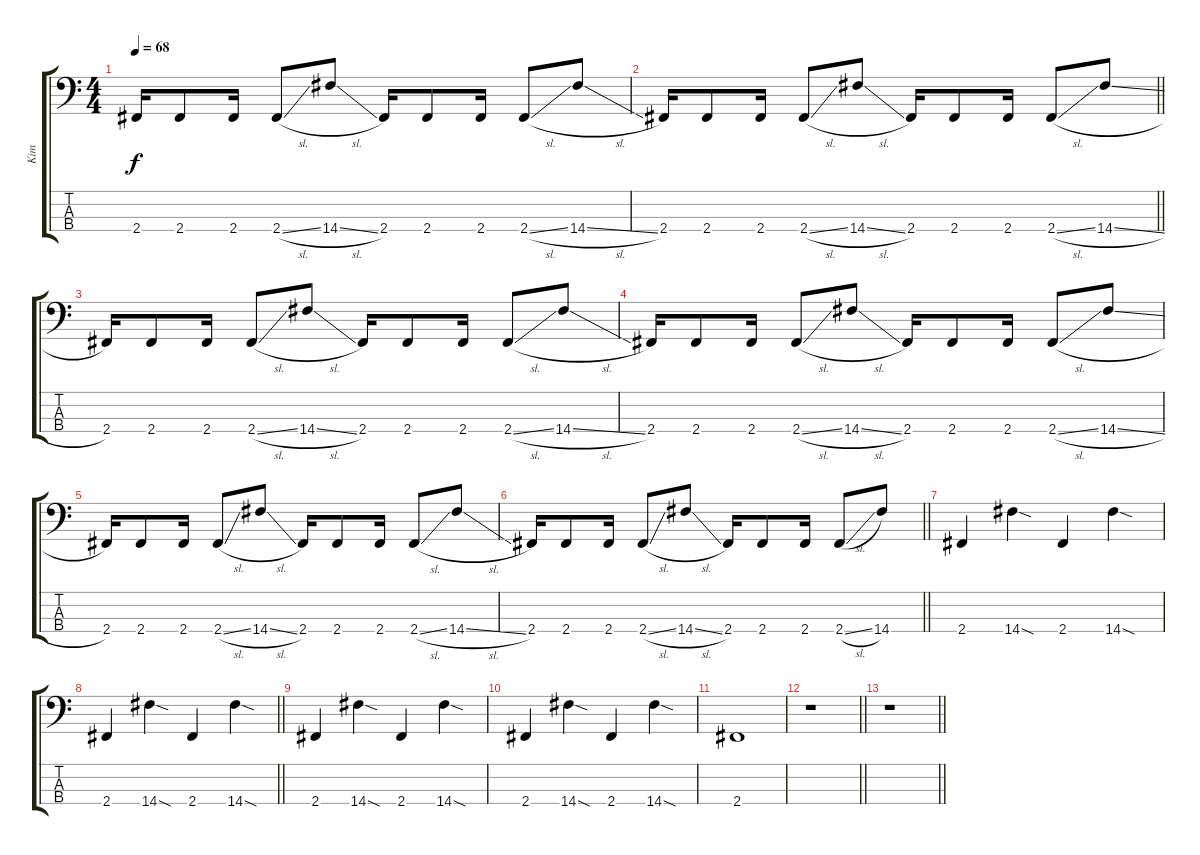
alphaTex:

\track ("Kim" "Kim") {instrument electricbasspick}
\staff {score tabs}
\tuning (G2 D2 A1 E1) {hide}
\ts (4 4)
\tempo 68
\clef f4
\ks c
2.4.16{dy f} 2.4.8 2.4.16 2.4{sl}.8 14.4{sl}.8 2.4.16 2.4.8 2.4.16 2.4{sl}.8 14.4{sl}.8 |
\barLineRight lightlight
2.4.16 2.4.8 2.4.16 2.4{sl}.8 14.4{sl}.8 2.4.16 2.4.8 2.4.16 2.4{sl}.8 14.4{sl}.8 |
2.4.16 2.4.8 2.4.16 2.4{sl}.8 14.4{sl}.8 2.4.16 2.4.8 2.4.16 2.4{sl}.8 14.4{sl}.8 |
2.4.16 2.4.8 2.4.16 2.4{sl}.8 14.4{sl}.8 2.4.16 2.4.8 2.4.16 2.4{sl}.8 14.4{sl}.8 |
2.4.16 2.4.8 2.4.16 2.4{sl}.8 14.4{sl}.8 2.4.16 2.4.8 2.4.16 2.4{sl}.8 14.4{sl}.8 |
\barLineRight lightlight
2.4.16 2.4.8 2.4.16 2.4{sl}.8 14.4{sl}.8 2.4.16 2.4.8 2.4.16 2.4{sl}.8 14.4.8 |
2.4.4 14.4{sod}.4 2.4.4 14.4{sod}.4 |
\barLineRight lightlight
2.4.4 14.4{sod}.4 2.4.4 14.4{sod}.4 |
2.4.4 14.4{sod}.4 2.4.4 14.4{sod}.4 |
2.4.4 14.4{sod}.4 2.4.4 14.4{sod}.4 |
2.4.1 |
\barLineRight lightlight
r.1 |
\barLineRight lightlight
r.1
